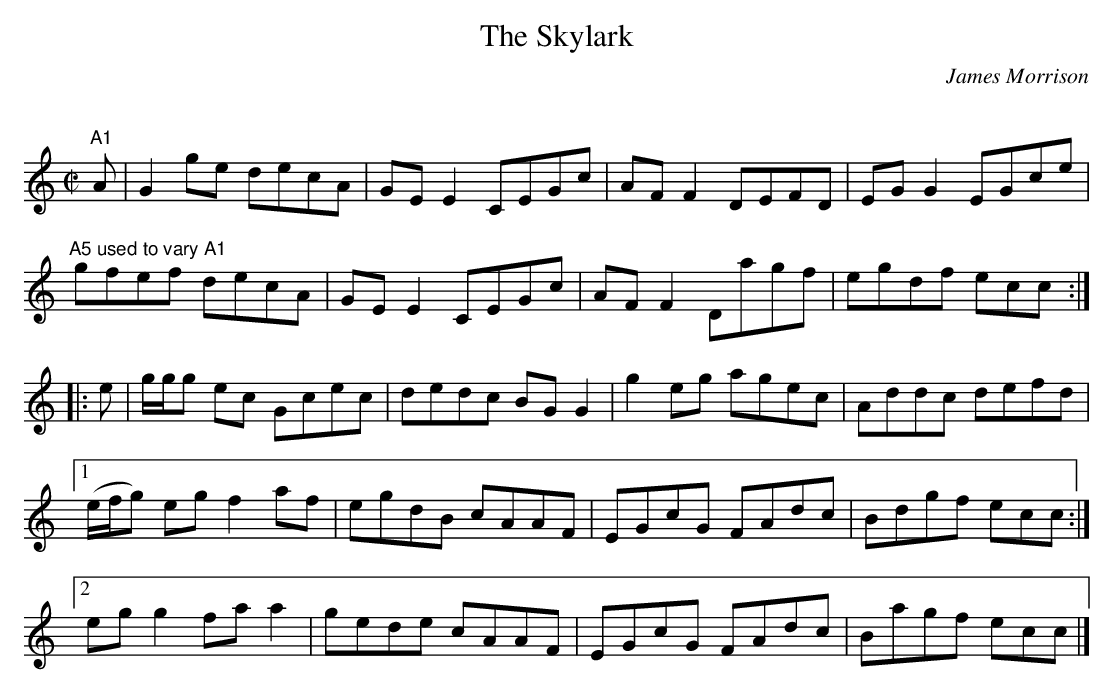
X:1
T:The Skylark
C:James Morrison
Q:333
L:1/8
M:C|
K:C
"A1"A|G2 ge decA|GEE2 CEGc|AFF2 DEFD|EGG2 EGce|
"A5 used to vary A1" gfef decA|GEE2 CEGc|AFF2 Dagf|egdf ecc:|
|:e|g/g/g ec Gcec|dedc BGG2|g2 eg agec|Addc defd|
[1(e/f/g) eg f2 af|egdB cAAF|EGcG FAdc|Bdgf ecc:|
[2 egg2 faa2|gede cAAF|EGcG FAdc|Bagf ecc|]
